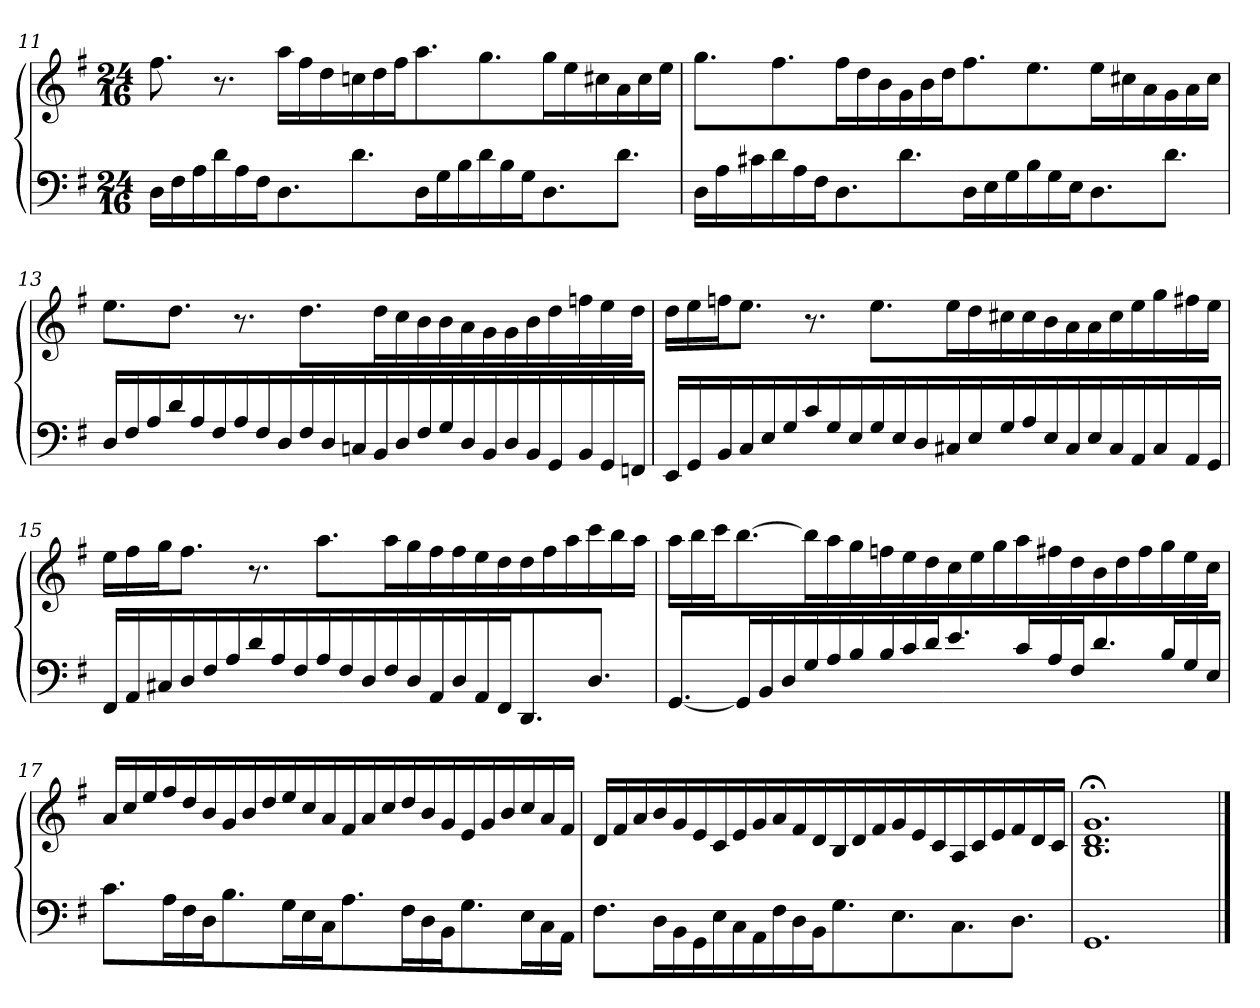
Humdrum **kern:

**kern	**kern
*part1	*part1
*staff2	*staff1
*clefF4	*clefG2
*k[f#]	*k[f#]
*G:	*G:
*M24/16	*M24/16
=11	=11
16D\LL	8.ff#
16F#\	.
16A\	.
16d\	8.r
16A\	.
16F#\J	.
8.D\	16aa\LL
.	16ff#\
.	16dd\
8.d\	16ccn\
.	16dd\
.	16ff#\J
16D\L	8.aa\
16G\	.
16B\	.
16d\	8.gg\
16B\	.
16G\J	.
8.D\	16gg\L
.	16ee\
.	16cc#X\
8.d\J	16a\
.	16cc#\
.	16ee\JJ
=12	=12
16D\LL	8.gg\L
16A\	.
16c#X\	.
16d\	8.ff#\
16A\	.
16F#\J	.
8.D\	16ff#\L
.	16dd\
.	16b\
8.d\	16g\
.	16b\
.	16dd\J
16D\L	8.ff#\
16E\	.
16G\	.
16B\	8.ee\
16G\	.
16E\J	.
8.D\	16ee\L
.	16cc#X\
.	16a\
8.d\J	16g\
.	16a\
.	16cc#\JJ
=13	=13
16D/LL	8.ee\L
16F#/	.
16A/	.
16d/	8.dd\J
16A/	.
16F#/	.
16A/	8.r
16F#/	.
16D/	.
16F#/	8.dd\L
16D/	.
16Cn/	.
16BB/	16dd\L
16D/	16cc\
16F#/	16b\
16G/	16b\
16D/	16a\
16BB/	16g\
16D/	16g\
16BB/	16b\
16GG/	16dd\
16BB/	16ffn\
16GG/	16ee\
16FFn/JJ	16dd\JJ
=14	=14
16EE/LL	16dd\LL
16GG/	16ee\
16BB/	16ffn\J
16C/	8.ee\J
16E/	.
16G/	.
16c/	8.r
16G/	.
16E/	.
16G/	8.ee\L
16E/	.
16D/	.
16C#X/	16ee\L
16E/	16dd\
16G/	16cc#X\
16A/	16cc#\
16E/	16b\
16C#/	16a\
16E/	16a\
16C#/	16cc#\
16AA/	16ee\
16C#/	16gg\
16AA/	16ff#X\
16GG/JJ	16ee\JJ
=15	=15
16FF#/LL	16ee\LL
16AA/	16ff#\
16C#X/	16gg\J
16D/	8.ff#\J
16F#/	.
16A/	.
16d/	8.r
16A/	.
16F#/	.
16A/	8.aa\L
16F#/	.
16D/	.
16F#/	16aa\L
16D/	16gg\
16AA/	16ff#\
16D/	16ff#\
16AA/	16ee\
16FF#/J	16dd\
8.DD/	16dd\
.	16ff#\
.	16aa\
8.D/J	16ccc\
.	16bb\
.	16aa\JJ
=16	=16
[8.GG/L	16aa\LL
.	16bb\
.	16ccc\J
16GG/L]	[8.bb\
16BB/	.
16D/	.
16G/	16bb\L]
16A/	16aa\
16B/	16gg\
16B/	16ffn\
16c/	16ee\
16d/J	16dd\
8.e/	16cc\
.	16ee\
.	16gg\
16c/L	16aa\
16A/	16ff#X\
16F#/J	16dd\
8.d/	16b\
.	16dd\
.	16ff#\
16B/L	16gg\
16G/	16ee\
16E/JJ	16cc\JJ
=17	=17
8.c\L	16a/LL
.	16cc/
.	16ee/
16A\L	16ff#/
16F#\	16dd/
16D\J	16b/
8.B\	16g/
.	16b/
.	16dd/
16G\L	16ee/
16E\	16cc/
16C\J	16a/
8.A\	16f#/
.	16a/
.	16cc/
16F#\L	16dd/
16D\	16b/
16BB\J	16g/
8.G\	16e/
.	16g/
.	16b/
16E\L	16cc/
16C\	16a/
16AA\JJ	16f#/JJ
=18	=18
8.F#\L	16d/LL
.	16f#/
.	16a/
16D\L	16b/
16BB\	16g/
16GG\	16e/
16E\	16c/
16C\	16e/
16AA\	16g/
16F#\	16a/
16D\	16f#/
16BB\J	16d/
8.G\	16B/
.	16d/
.	16f#/
8.E\	16g/
.	16e/
.	16c/
8.C\	16A/
.	16c/
.	16e/
8.D\J	16f#/
.	16d/
.	16c/JJ
=19	=19
1.GG	1.B;< 1.d;< 1.g;<
==	==
*-	*-
